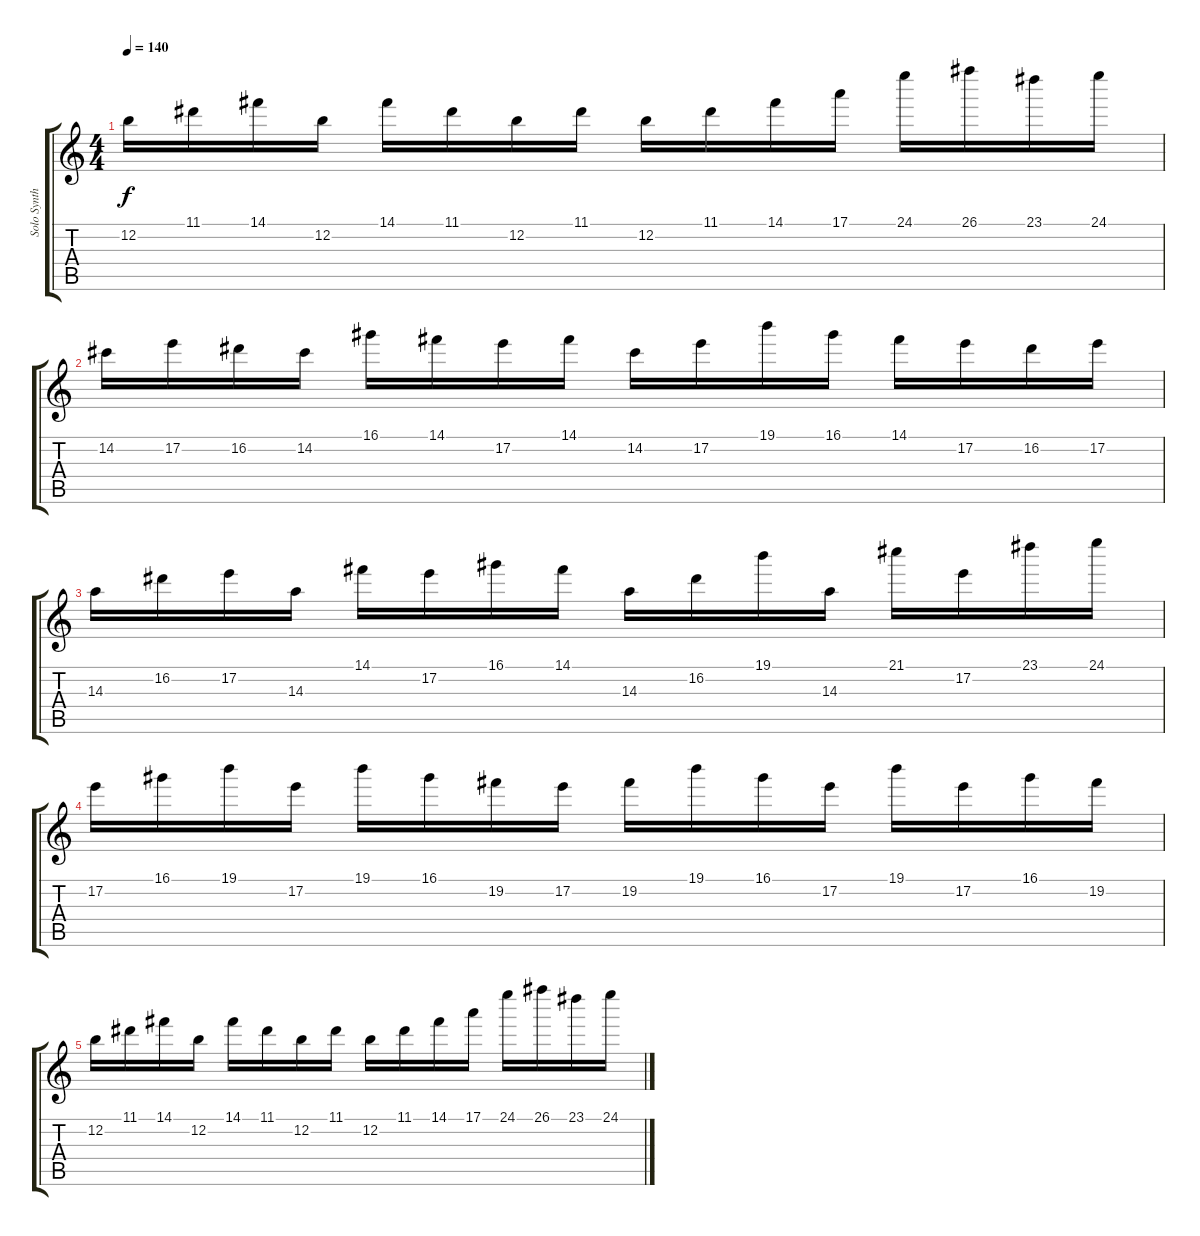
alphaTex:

\track ("Solo Synth" "Solo Synth") {instrument banjo}
\staff {score tabs}
\tuning (E4 B3 G3 D3 A2 E2) {hide}
\displaytranspose 12
\ts (4 4)
\tempo 140
\clef g2
\ks c
12.2.16{dy f} 11.1.16 14.1.16 12.2.16 14.1.16 11.1.16 12.2.16 11.1.16 12.2.16 11.1.16 14.1.16 17.1.16 24.1.16 26.1.16 23.1.16 24.1.16 |
14.2.16 17.2.16 16.2.16 14.2.16 16.1.16 14.1.16 17.2.16 14.1.16 14.2.16 17.2.16 19.1.16 16.1.16 14.1.16 17.2.16 16.2.16 17.2.16 |
14.3.16 16.2.16 17.2.16 14.3.16 14.1.16 17.2.16 16.1.16 14.1.16 14.3.16 16.2.16 19.1.16 14.3.16 21.1.16 17.2.16 23.1.16 24.1.16 |
17.2.16 16.1.16 19.1.16 17.2.16 19.1.16 16.1.16 19.2.16 17.2.16 19.2.16 19.1.16 16.1.16 17.2.16 19.1.16 17.2.16 16.1.16 19.2.16 |
12.2.16 11.1.16 14.1.16 12.2.16 14.1.16 11.1.16 12.2.16 11.1.16 12.2.16 11.1.16 14.1.16 17.1.16 24.1.16 26.1.16 23.1.16 24.1.16
